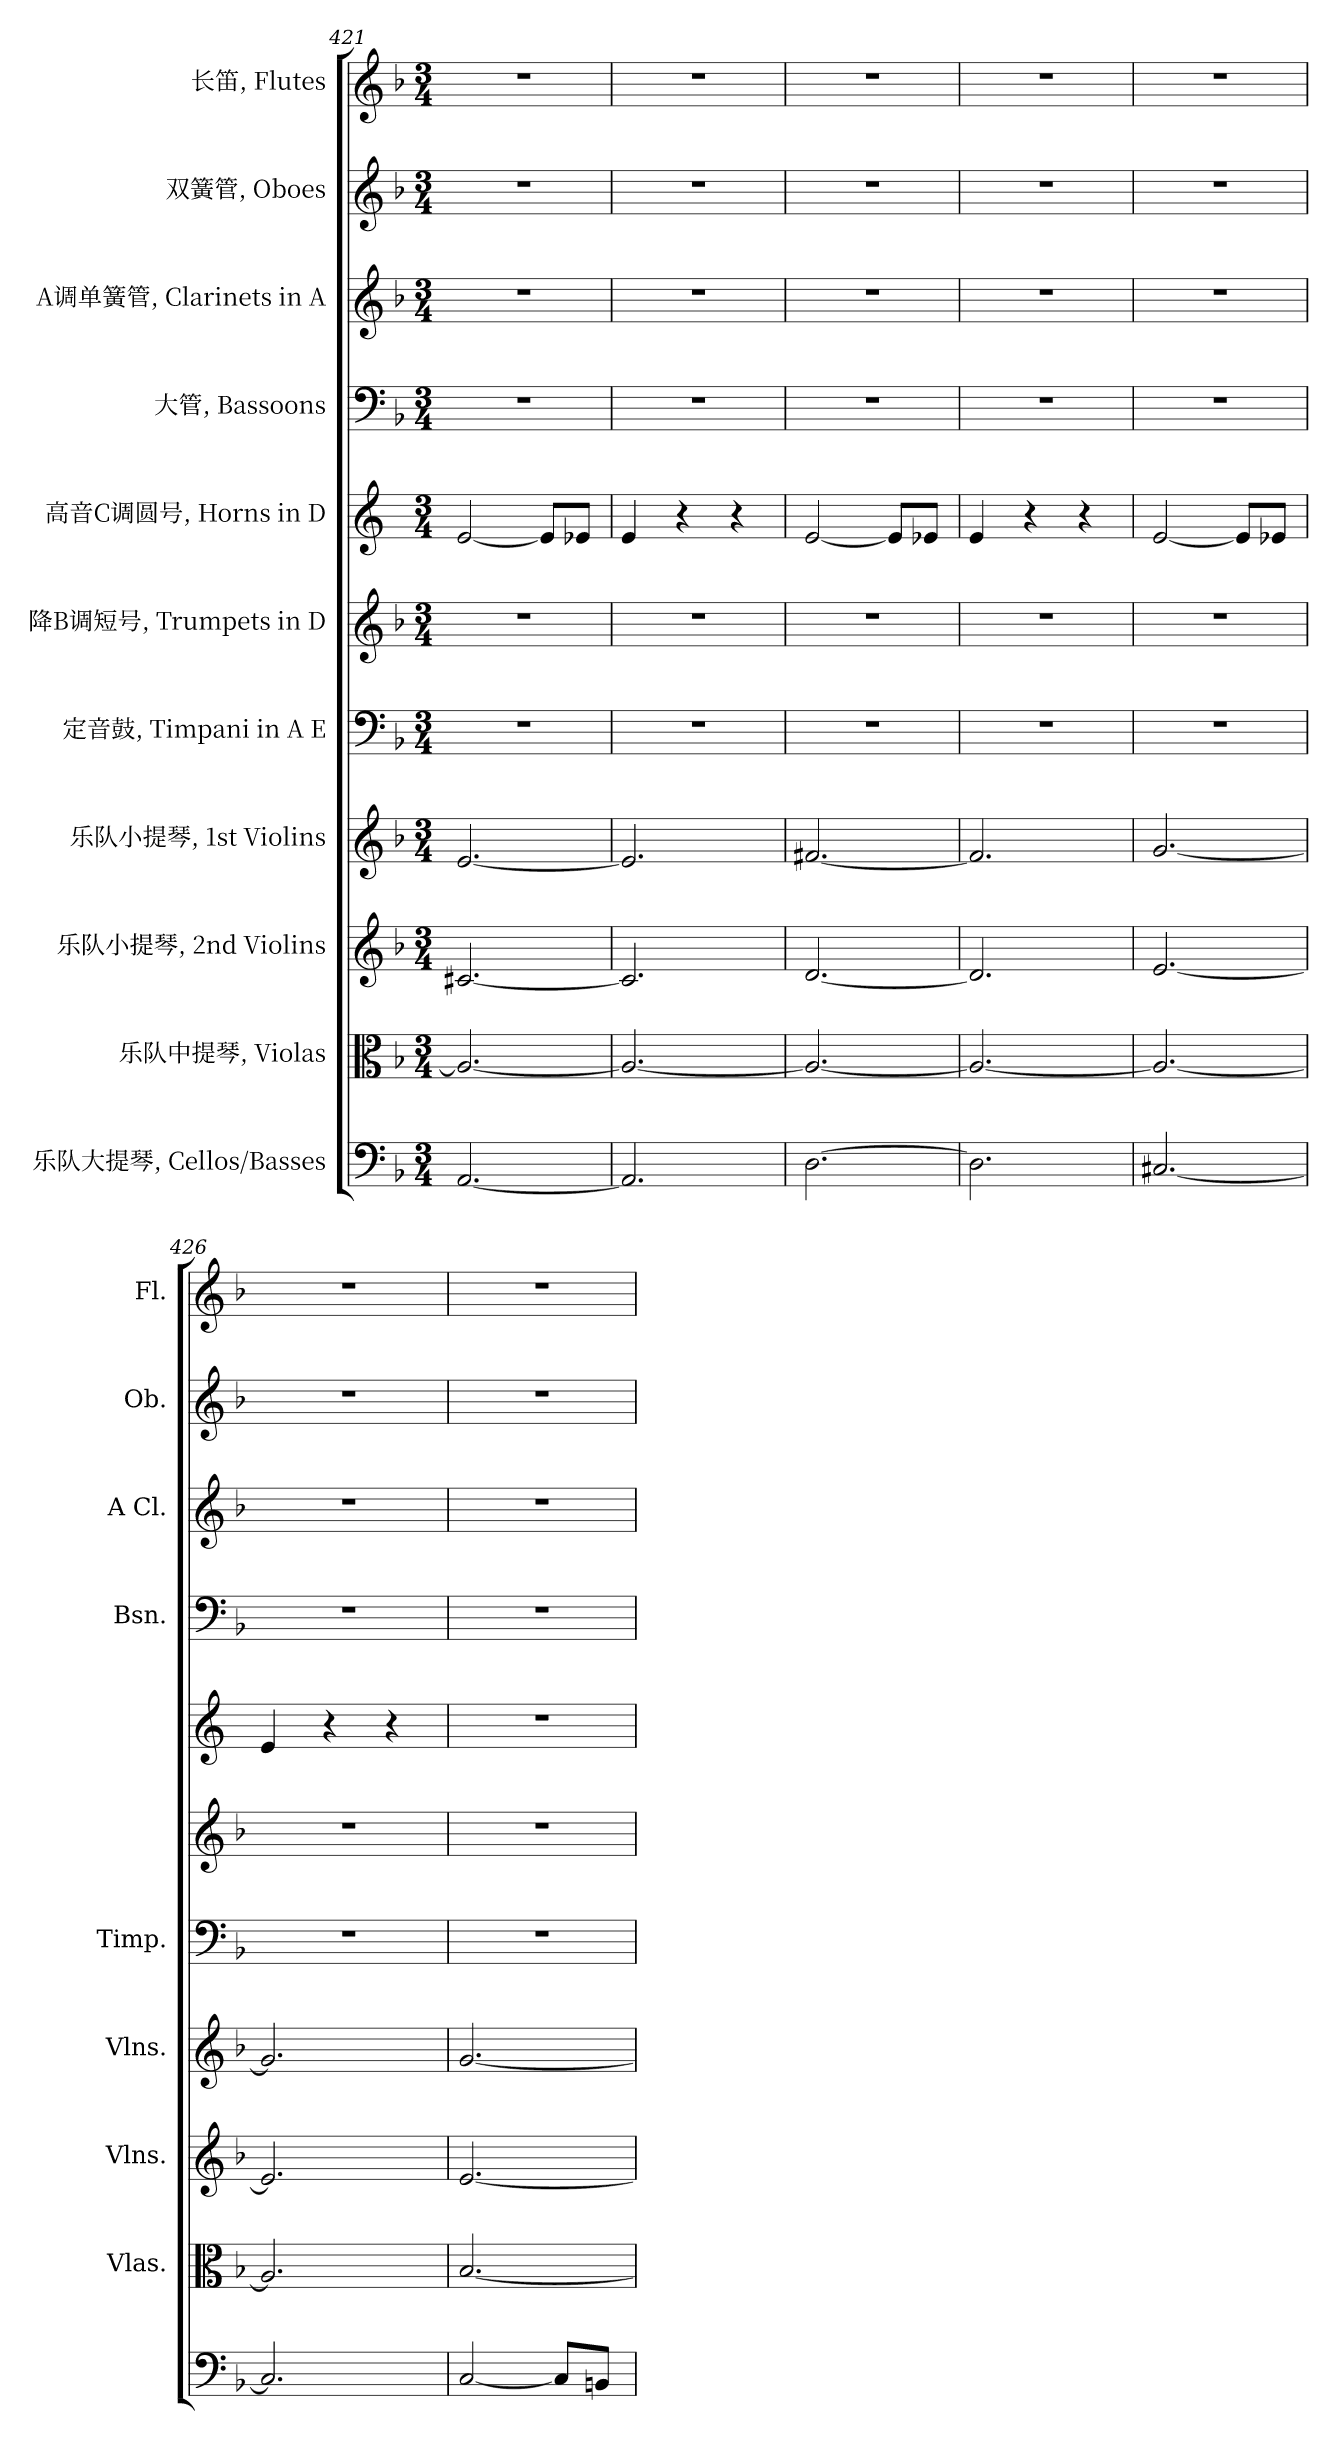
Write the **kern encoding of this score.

**kern	**kern	**kern	**kern	**kern	**kern	**kern	**kern	**kern	**kern	**kern
*part11	*part10	*part9	*part8	*part7	*part6	*part5	*part4	*part3	*part2	*part1
*staff11	*staff10	*staff9	*staff8	*staff7	*staff6	*staff5	*staff4	*staff3	*staff2	*staff1
*I"乐队大提琴, Cellos/Basses	*I"乐队中提琴, Violas	*I"乐队小提琴, 2nd Violins	*I"乐队小提琴, 1st Violins	*I"定音鼓, Timpani in A E	*I"降B调短号, Trumpets in D	*I"高音C调圆号, Horns in D	*I"大管, Bassoons	*I"A调单簧管, Clarinets in A	*I"双簧管, Oboes	*I"长笛, Flutes
*	*I'Vlas.	*I'Vlns.	*I'Vlns.	*I'Timp.	*	*	*I'Bsn.	*I'A Cl.	*I'Ob.	*I'Fl.
*clefF4	*clefC3	*clefG2	*clefG2	*clefF4	*clefG2	*clefG2	*clefF4	*clefG2	*clefG2	*clefG2
*	*	*	*	*	*ITrd1c2	*ITrd4c7	*	*ITrd2c3	*	*
*k[b-]	*k[b-]	*k[b-]	*k[b-]	*k[b-]	*k[b-e-a-]	*k[b-]	*k[b-]	*k[f#c#]	*k[b-]	*k[b-]
*M3/4	*M3/4	*M3/4	*M3/4	*M3/4	*M3/4	*M3/4	*M3/4	*M3/4	*M3/4	*M3/4
=421	=421	=421	=421	=421	=421	=421	=421	=421	=421	=421
[2.AA/	2.A/_	[2.c#X/	[2.e/	2.r	2.r	[2A/	2.r	2.r	2.r	2.r
.	.	.	.	.	.	8A/L]	.	.	.	.
.	.	.	.	.	.	8A-X/J	.	.	.	.
=422	=422	=422	=422	=422	=422	=422	=422	=422	=422	=422
2.AA/]	2.A/_	2.c#/]	2.e/]	2.r	2.r	4A/	2.r	2.r	2.r	2.r
.	.	.	.	.	.	4r	.	.	.	.
.	.	.	.	.	.	4r	.	.	.	.
=423	=423	=423	=423	=423	=423	=423	=423	=423	=423	=423
[2.D\	2.A/_	[2.d/	[2.f#X/	2.r	2.r	[2A/	2.r	2.r	2.r	2.r
.	.	.	.	.	.	8A/L]	.	.	.	.
.	.	.	.	.	.	8A-X/J	.	.	.	.
=424	=424	=424	=424	=424	=424	=424	=424	=424	=424	=424
2.D\]	2.A/_	2.d/]	2.f#/]	2.r	2.r	4A/	2.r	2.r	2.r	2.r
.	.	.	.	.	.	4r	.	.	.	.
.	.	.	.	.	.	4r	.	.	.	.
!!LO:PB:g=z
=425	=425	=425	=425	=425	=425	=425	=425	=425	=425	=425
[2.C#X/	2.A/_	[2.e/	[2.g/	2.r	2.r	[2A/	2.r	2.r	2.r	2.r
.	.	.	.	.	.	8A/L]	.	.	.	.
.	.	.	.	.	.	8A-X/J	.	.	.	.
=426	=426	=426	=426	=426	=426	=426	=426	=426	=426	=426
2.C#/]	2.A/]	2.e/]	2.g/]	2.r	2.r	4A/	2.r	2.r	2.r	2.r
.	.	.	.	.	.	4r	.	.	.	.
.	.	.	.	.	.	4r	.	.	.	.
=427	=427	=427	=427	=427	=427	=427	=427	=427	=427	=427
[2C/	[2.B-/	[2.e/	[2.g/	2.r	2.r	2.r	2.r	2.r	2.r	2.r
8C/L]	.	.	.	.	.	.	.	.	.	.
8BBn/J	.	.	.	.	.	.	.	.	.	.
=	=	=	=	=	=	=	=	=	=	=
*-	*-	*-	*-	*-	*-	*-	*-	*-	*-	*-
